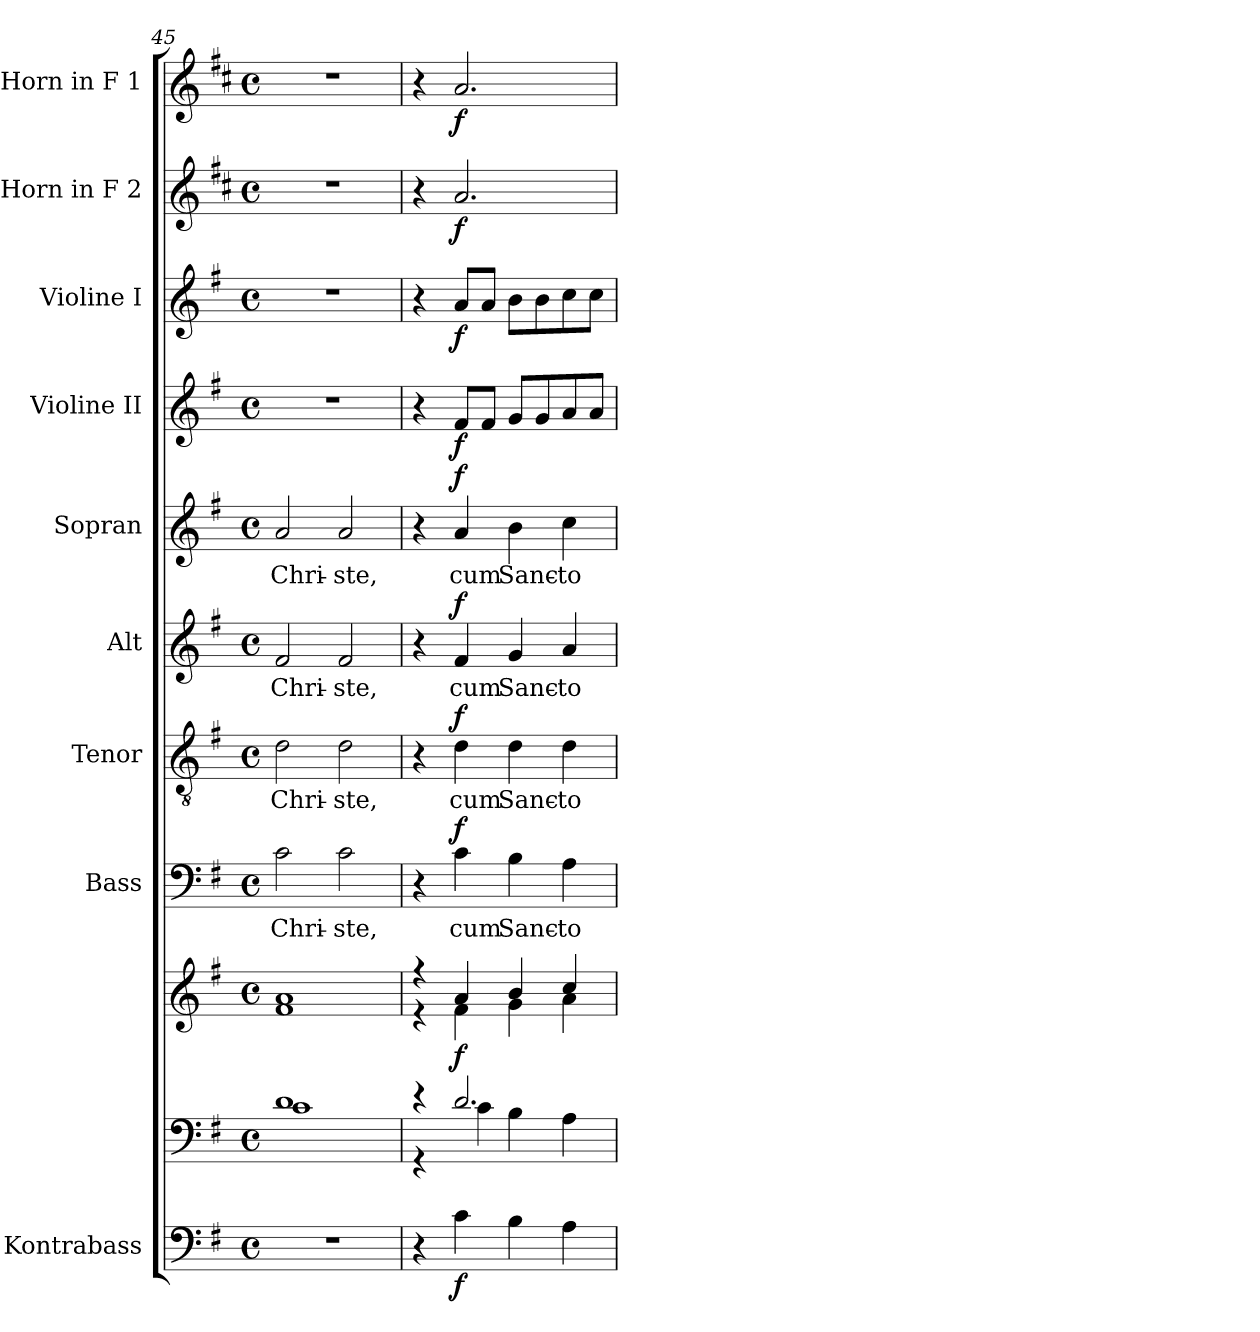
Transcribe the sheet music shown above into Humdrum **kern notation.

**kern	**dynam	**kern	**kern	**dynam	**kern	**text	**dynam	**kern	**text	**dynam	**kern	**text	**dynam	**kern	**text	**dynam	**kern	**dynam	**kern	**dynam	**kern	**dynam	**kern	**dynam
*part10	*part10	*part9	*part9	*part9	*part8	*part8	*part8	*part7	*part7	*part7	*part6	*part6	*part6	*part5	*part5	*part5	*part4	*part4	*part3	*part3	*part2	*part2	*part1	*part1
*staff11	*staff11	*staff10	*staff9	*staff9/10	*staff8	*staff8	*staff8	*staff7	*staff7	*staff7	*staff6	*staff6	*staff6	*staff5	*staff5	*staff5	*staff4	*staff4	*staff3	*staff3	*staff2	*staff2	*staff1	*staff1
*I"Kontrabass	*	*	*	*	*I"Bass	*	*	*I"Tenor	*	*	*I"Alt	*	*	*I"Sopran	*	*	*I"Violine II	*	*I"Violine I	*	*I"Horn in F 2	*	*I"Horn in F 1	*
*I'Kb.	*	*	*	*	*I'B.	*	*	*I'T.	*	*	*I'A.	*	*	*I'S.	*	*	*I'Vl. II	*	*I'Vl. I	*	*I'Hrn. 2	*	*I'Hrn. 1	*
*clefF4	*	*clefF4	*clefG2	*	*clefF4	*	*	*clefGv2	*	*	*clefG2	*	*	*clefG2	*	*	*clefG2	*	*clefG2	*	*clefG2	*	*clefG2	*
*ITrd7c12	*	*	*	*	*	*	*	*	*	*	*	*	*	*	*	*	*	*	*	*	*ITrd4c7	*	*ITrd4c7	*
*k[f#]	*	*k[f#]	*k[f#]	*	*k[f#]	*	*	*k[f#]	*	*	*k[f#]	*	*	*k[f#]	*	*	*k[f#]	*	*k[f#]	*	*k[f#]	*	*k[f#]	*
*G:	*	*G:	*G:	*	*G:	*	*	*G:	*	*	*G:	*	*	*G:	*	*	*G:	*	*G:	*	*G:	*	*G:	*
*M4/4	*	*M4/4	*M4/4	*	*M4/4	*	*	*M4/4	*	*	*M4/4	*	*	*M4/4	*	*	*M4/4	*	*M4/4	*	*M4/4	*	*M4/4	*
*met(c)	*	*met(c)	*met(c)	*	*met(c)	*	*	*met(c)	*	*	*met(c)	*	*	*met(c)	*	*	*met(c)	*	*met(c)	*	*met(c)	*	*met(c)	*
=45	=45	=45	=45	=45	=45	=45	=45	=45	=45	=45	=45	=45	=45	=45	=45	=45	=45	=45	=45	=45	=45	=45	=45	=45
*	*	*^	*^	*	*	*	*	*	*	*	*	*	*	*	*	*	*	*	*	*	*	*	*	*
!	!	!	!	!	!	!	!	!LO:LY:b	!	!	!LO:LY:b	!	!	!LO:LY:b	!	!	!LO:LY:b	!	!	!	!	!	!	!	!	!
1r	.	1d	1c	1a	1f#	.	2c\	Chri-	.	2d\	Chri-	.	2f#/	Chri-	.	2a/	Chri-	.	1r	.	1r	.	1r	.	1r	.
!	!	!	!	!	!	!	!	!LO:LY:b	!	!	!LO:LY:b	!	!	!LO:LY:b	!	!	!LO:LY:b	!	!	!	!	!	!	!	!	!
.	.	.	.	.	.	.	2c\	-ste,	.	2d\	-ste,	.	2f#/	-ste,	.	2a/	-ste,	.	.	.	.	.	.	.	.	.
!!LO:PB:g=z
=46	=46	=46	=46	=46	=46	=46	=46	=46	=46	=46	=46	=46	=46	=46	=46	=46	=46	=46	=46	=46	=46	=46	=46	=46	=46	=46
4r	.	4r	4r	4r	4r	.	4r	.	.	4r	.	.	4r	.	.	4r	.	.	4r	.	4r	.	4r	.	4r	.
!	!LO:DY:b	!	!	!	!	!LO:DY:b	!	!LO:LY:b	!LO:DY:a	!	!LO:LY:b	!LO:DY:a	!	!LO:LY:b	!LO:DY:a	!	!LO:LY:b	!LO:DY:a	!	!LO:DY:b	!	!LO:DY:b	!	!LO:DY:b	!	!LO:DY:b
4C\	f	2.d/	4c\	4a/	4f#\	f	4c\	cum	f	4d\	cum	f	4f#/	cum	f	4a/	cum	f	8f#/L	f	8a/L	f	2.d/	f	2.d/	f
.	.	.	.	.	.	.	.	.	.	.	.	.	.	.	.	.	.	.	8f#/J	.	8a/J	.	.	.	.	.
!	!	!	!	!	!	!	!	!LO:LY:b	!	!	!LO:LY:b	!	!	!LO:LY:b	!	!	!LO:LY:b	!	!	!	!	!	!	!	!	!
4BB\	.	.	4B\	4b/	4g\	.	4B\	Sanc-	.	4d\	Sanc-	.	4g/	Sanc-	.	4b\	Sanc-	.	8g/L	.	8b\L	.	.	.	.	.
.	.	.	.	.	.	.	.	.	.	.	.	.	.	.	.	.	.	.	8g/	.	8b\	.	.	.	.	.
!	!	!	!	!	!	!	!	!LO:LY:b	!	!	!LO:LY:b	!	!	!LO:LY:b	!	!	!LO:LY:b	!	!	!	!	!	!	!	!	!
4AA\	.	.	4A\	4cc/	4a\	.	4A\	-to	.	4d\	-to	.	4a/	-to	.	4cc\	-to	.	8a/	.	8cc\	.	.	.	.	.
.	.	.	.	.	.	.	.	.	.	.	.	.	.	.	.	.	.	.	8a/J	.	8cc\J	.	.	.	.	.
*	*	*v	*v	*	*	*	*	*	*	*	*	*	*	*	*	*	*	*	*	*	*	*	*	*	*	*
*	*	*	*v	*v	*	*	*	*	*	*	*	*	*	*	*	*	*	*	*	*	*	*	*	*	*
=	=	=	=	=	=	=	=	=	=	=	=	=	=	=	=	=	=	=	=	=	=	=	=	=
*-	*-	*-	*-	*-	*-	*-	*-	*-	*-	*-	*-	*-	*-	*-	*-	*-	*-	*-	*-	*-	*-	*-	*-	*-
